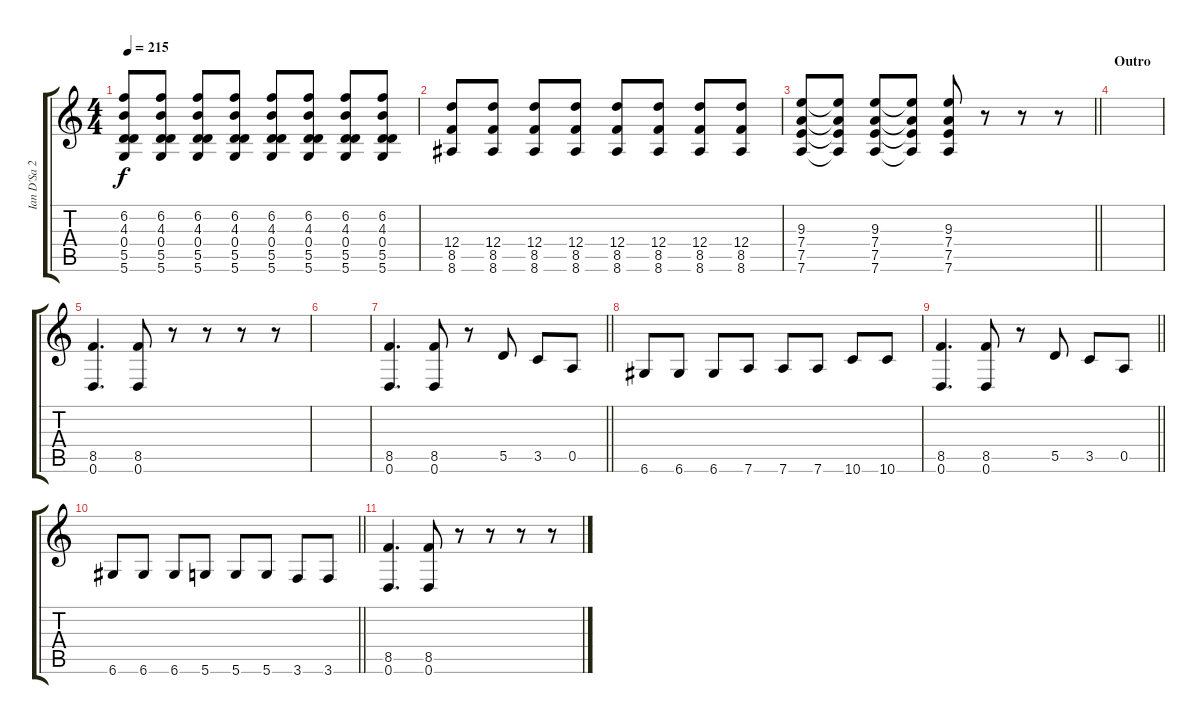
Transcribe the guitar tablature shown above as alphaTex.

\track ("Ian D'Sa 2" "Ian D'Sa 2") {instrument overdrivenguitar}
\staff {score tabs}
\tuning (E4 B3 G3 D3 A2 D2) {hide}
\ts (4 4)
\tempo 215
\clef g2
\ks c
(6.2 4.3 0.4 5.5 5.6).8{dy f} (6.2 4.3 0.4 5.5 5.6).8 (6.2 4.3 0.4 5.5 5.6).8 (6.2 4.3 0.4 5.5 5.6).8 (6.2 4.3 0.4 5.5 5.6).8 (6.2 4.3 0.4 5.5 5.6).8 (6.2 4.3 0.4 5.5 5.6).8 (6.2 4.3 0.4 5.5 5.6).8 |
(12.4 8.5 8.6).8 (12.4 8.5 8.6).8 (12.4 8.5 8.6).8 (12.4 8.5 8.6).8 (12.4 8.5 8.6).8 (12.4 8.5 8.6).8 (12.4 8.5 8.6).8 (12.4 8.5 8.6).8 |
\barLineRight lightlight
(9.3 7.4 7.5 7.6).8 (9.3{t} 7.4{t} 7.5{t} 7.6{t}).8 (9.3 7.4 7.5 7.6).8 (9.3{t} 7.4{t} 7.5{t} 7.6{t}).8 (9.3 7.4 7.5 7.6).8 r.8 r.8 r.8 |
\section ("" "Outro")
|
(8.5 0.6).4{d} (8.5 0.6).8 r.8 r.8 r.8 r.8 |
|
\barLineRight lightlight
(8.5 0.6).4{d} (8.5 0.6).8 r.8 5.5.8 3.5.8 0.5.8 |
6.6.8 6.6.8 6.6.8 7.6.8 7.6.8 7.6.8 10.6.8 10.6.8 |
\barLineRight lightlight
(8.5 0.6).4{d} (8.5 0.6).8 r.8 5.5.8 3.5.8 0.5.8 |
\barLineRight lightlight
6.6.8 6.6.8 6.6.8 5.6.8 5.6.8 5.6.8 3.6.8 3.6.8 |
(8.5 0.6).4{d} (8.5 0.6).8 r.8 r.8 r.8 r.8
